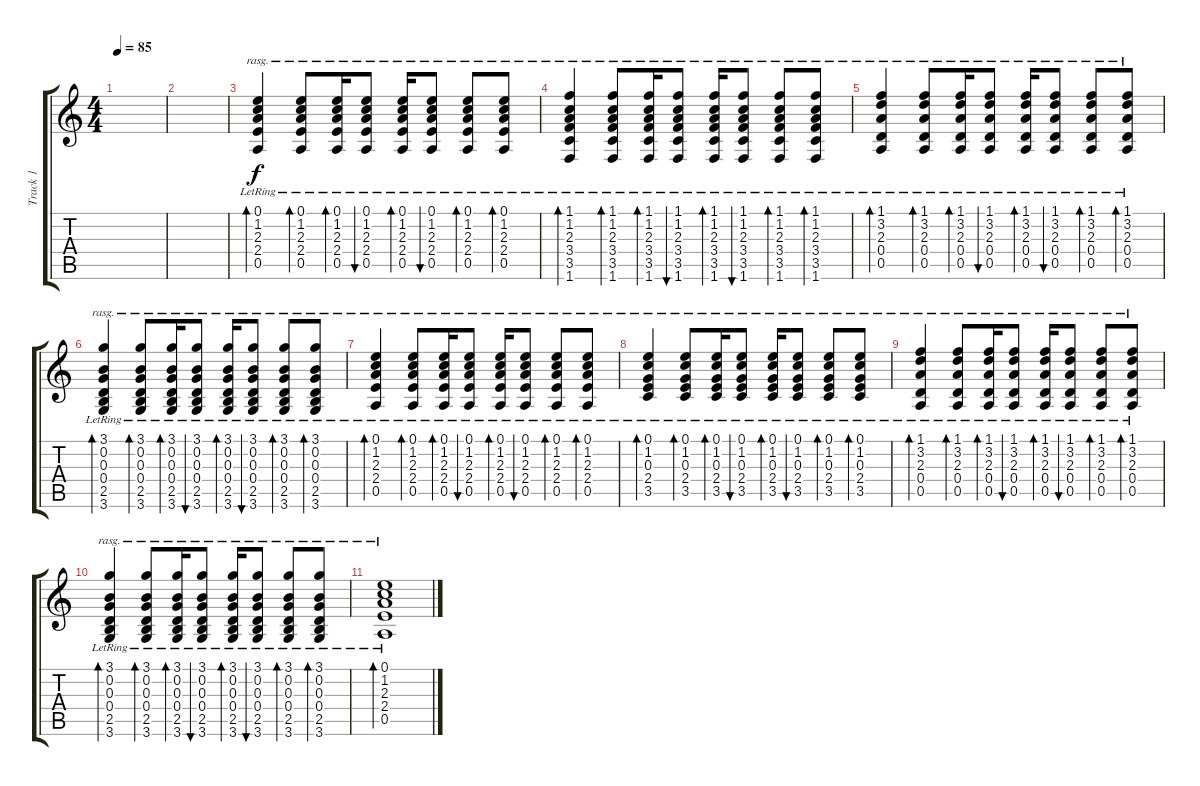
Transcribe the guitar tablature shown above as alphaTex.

\track ("Track 1" "Track 1") {instrument acousticguitarsteel}
\staff {score tabs}
\tuning (E4 B3 G3 D3 A2 E2) {hide}
\ts (4 4)
\tempo 85
\clef g2
\ks c
|
|
(0.1{lr} 1.2{lr} 2.3{lr} 2.4{lr} 0.5{lr}).4{bd 30 rasg ii} (0.1{lr} 1.2{lr} 2.3{lr} 2.4{lr} 0.5{lr}).8{bd 30 rasg ii} (0.1{lr} 1.2{lr} 2.3{lr} 2.4{lr} 0.5).16{bd 30 rasg ii} (0.1{lr} 1.2{lr} 2.3{lr} 2.4{lr} 0.5).8{bu 60 rasg ii} (0.1{lr} 1.2{lr} 2.3{lr} 2.4{lr} 0.5).16{bd 30 rasg ii} (0.1{lr} 1.2{lr} 2.3{lr} 2.4{lr} 0.5).8{bu 60 rasg ii} (0.1{lr} 1.2{lr} 2.3{lr} 2.4{lr} 0.5{lr}).8{bd 30 rasg ii} (0.1{lr} 1.2{lr} 2.3{lr} 2.4{lr} 0.5).8{bd 30 rasg ii} |
(1.1{lr} 1.2{lr} 2.3{lr} 3.4{lr} 3.5{lr} 1.6).4{bd 30 rasg ii} (1.1{lr} 1.2{lr} 2.3{lr} 3.4{lr} 3.5{lr} 1.6).8{bd 30 rasg ii} (1.1{lr} 1.2{lr} 2.3{lr} 3.4{lr} 3.5 1.6).16{bd 30 rasg ii} (1.1{lr} 1.2{lr} 2.3{lr} 3.4{lr} 3.5 1.6).8{bu 60 rasg ii} (1.1{lr} 1.2{lr} 2.3{lr} 3.4{lr} 3.5 1.6).16{bd 30 rasg ii} (1.1{lr} 1.2{lr} 2.3{lr} 3.4{lr} 3.5 1.6).8{bu 60 rasg ii} (1.1{lr} 1.2{lr} 2.3{lr} 3.4{lr} 3.5{lr} 1.6).8{bd 30 rasg ii} (1.1{lr} 1.2{lr} 2.3{lr} 3.4{lr} 3.5 1.6).8{bd 30 rasg ii} |
(1.1{lr} 3.2{lr} 2.3{lr} 0.4{lr} 0.5{lr}).4{bd 30 rasg ii} (1.1{lr} 3.2{lr} 2.3{lr} 0.4{lr} 0.5{lr}).8{bd 30 rasg ii} (1.1{lr} 3.2{lr} 2.3{lr} 0.4{lr} 0.5).16{bd 30 rasg ii} (1.1{lr} 3.2{lr} 2.3{lr} 0.4{lr} 0.5).8{bu 60 rasg ii} (1.1{lr} 3.2{lr} 2.3{lr} 0.4{lr} 0.5).16{bd 30 rasg ii} (1.1{lr} 3.2{lr} 2.3{lr} 0.4{lr} 0.5).8{bu 60 rasg ii} (1.1{lr} 3.2{lr} 2.3{lr} 0.4{lr} 0.5{lr}).8{bd 30 rasg ii} (1.1{lr} 3.2{lr} 2.3{lr} 0.4{lr} 0.5).8{bd 30 rasg ii} |
(3.1{lr} 0.2{lr} 0.3{lr} 0.4{lr} 2.5{lr} 3.6).4{bd 30 rasg ii} (3.1{lr} 0.2{lr} 0.3{lr} 0.4{lr} 2.5{lr} 3.6).8{bd 30 rasg ii} (3.1{lr} 0.2{lr} 0.3{lr} 0.4{lr} 2.5 3.6).16{bd 30 rasg ii} (3.1{lr} 0.2{lr} 0.3{lr} 0.4{lr} 2.5 3.6).8{bu 60 rasg ii} (3.1{lr} 0.2{lr} 0.3{lr} 0.4{lr} 2.5 3.6).16{bd 30 rasg ii} (3.1{lr} 0.2{lr} 0.3{lr} 0.4{lr} 2.5 3.6).8{bu 60 rasg ii} (3.1{lr} 0.2{lr} 0.3{lr} 0.4{lr} 2.5{lr} 3.6).8{bd 30 rasg ii} (3.1{lr} 0.2{lr} 0.3{lr} 0.4{lr} 2.5 3.6).8{bd 30 rasg ii} |
(0.1{lr} 1.2{lr} 2.3{lr} 2.4{lr} 0.5{lr}).4{bd 30 rasg ii} (0.1{lr} 1.2{lr} 2.3{lr} 2.4{lr} 0.5{lr}).8{bd 30 rasg ii} (0.1{lr} 1.2{lr} 2.3{lr} 2.4{lr} 0.5).16{bd 30 rasg ii} (0.1{lr} 1.2{lr} 2.3{lr} 2.4{lr} 0.5).8{bu 60 rasg ii} (0.1{lr} 1.2{lr} 2.3{lr} 2.4{lr} 0.5).16{bd 30 rasg ii} (0.1{lr} 1.2{lr} 2.3{lr} 2.4{lr} 0.5).8{bu 60 rasg ii} (0.1{lr} 1.2{lr} 2.3{lr} 2.4{lr} 0.5{lr}).8{bd 30 rasg ii} (0.1{lr} 1.2{lr} 2.3{lr} 2.4{lr} 0.5).8{bd 30 rasg ii} |
(0.1{lr} 1.2{lr} 0.3{lr} 2.4{lr} 3.5{lr}).4{bd 30 rasg ii} (0.1{lr} 1.2{lr} 0.3{lr} 2.4{lr} 3.5{lr}).8{bd 30 rasg ii} (0.1{lr} 1.2{lr} 0.3{lr} 2.4{lr} 3.5).16{bd 30 rasg ii} (0.1{lr} 1.2{lr} 0.3{lr} 2.4{lr} 3.5).8{bu 60 rasg ii} (0.1{lr} 1.2{lr} 0.3{lr} 2.4{lr} 3.5).16{bd 30 rasg ii} (0.1{lr} 1.2{lr} 0.3{lr} 2.4{lr} 3.5).8{bu 60 rasg ii} (0.1{lr} 1.2{lr} 0.3{lr} 2.4{lr} 3.5{lr}).8{bd 30 rasg ii} (0.1{lr} 1.2{lr} 0.3{lr} 2.4{lr} 3.5).8{bd 30 rasg ii} |
(1.1{lr} 3.2{lr} 2.3{lr} 0.4{lr} 0.5{lr}).4{bd 30 rasg ii} (1.1{lr} 3.2{lr} 2.3{lr} 0.4{lr} 0.5{lr}).8{bd 30 rasg ii} (1.1{lr} 3.2{lr} 2.3{lr} 0.4{lr} 0.5).16{bd 30 rasg ii} (1.1{lr} 3.2{lr} 2.3{lr} 0.4{lr} 0.5).8{bu 60 rasg ii} (1.1{lr} 3.2{lr} 2.3{lr} 0.4{lr} 0.5).16{bd 30 rasg ii} (1.1{lr} 3.2{lr} 2.3{lr} 0.4{lr} 0.5).8{bu 60 rasg ii} (1.1{lr} 3.2{lr} 2.3{lr} 0.4{lr} 0.5{lr}).8{bd 30 rasg ii} (1.1{lr} 3.2{lr} 2.3{lr} 0.4{lr} 0.5).8{bd 30 rasg ii} |
(3.1{lr} 0.2{lr} 0.3{lr} 0.4{lr} 2.5{lr} 3.6).4{bd 30 rasg ii} (3.1{lr} 0.2{lr} 0.3{lr} 0.4{lr} 2.5{lr} 3.6).8{bd 30 rasg ii} (3.1{lr} 0.2{lr} 0.3{lr} 0.4{lr} 2.5 3.6).16{bd 30 rasg ii} (3.1{lr} 0.2{lr} 0.3{lr} 0.4{lr} 2.5 3.6).8{bu 60 rasg ii} (3.1{lr} 0.2{lr} 0.3{lr} 0.4{lr} 2.5 3.6).16{bd 30 rasg ii} (3.1{lr} 0.2{lr} 0.3{lr} 0.4{lr} 2.5 3.6).8{bu 60 rasg ii} (3.1{lr} 0.2{lr} 0.3{lr} 0.4{lr} 2.5{lr} 3.6).8{bd 30 rasg ii} (3.1{lr} 0.2{lr} 0.3{lr} 0.4{lr} 2.5 3.6).8{bd 30 rasg ii} |
(0.1{lr} 1.2{lr} 2.3{lr} 2.4{lr} 0.5{lr}).1{bd 30 rasg ii}
